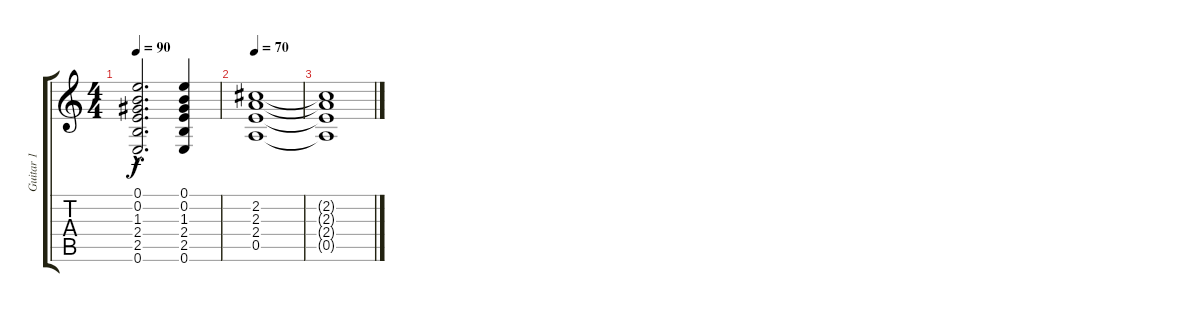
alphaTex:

\track ("Guitar 1" "Guitar 1") {instrument overdrivenguitar}
\staff {score tabs}
\tuning (E4 B3 G3 D3 A2 E2) {hide}
\ts (4 4)
\tempo 90
\clef g2
\ks c
(0.1{hac t} 0.2{hac t} 1.3{hac t} 2.4{hac t} 2.5{hac t} 0.6{hac t}).2{d dy f} (0.1 0.2 1.3 2.4 2.5 0.6).4 |
\tempo 70
(2.2 2.3 2.4 0.5).1 |
(2.2{t} 2.3{t} 2.4{t} 0.5{t}).1{volume 0}
